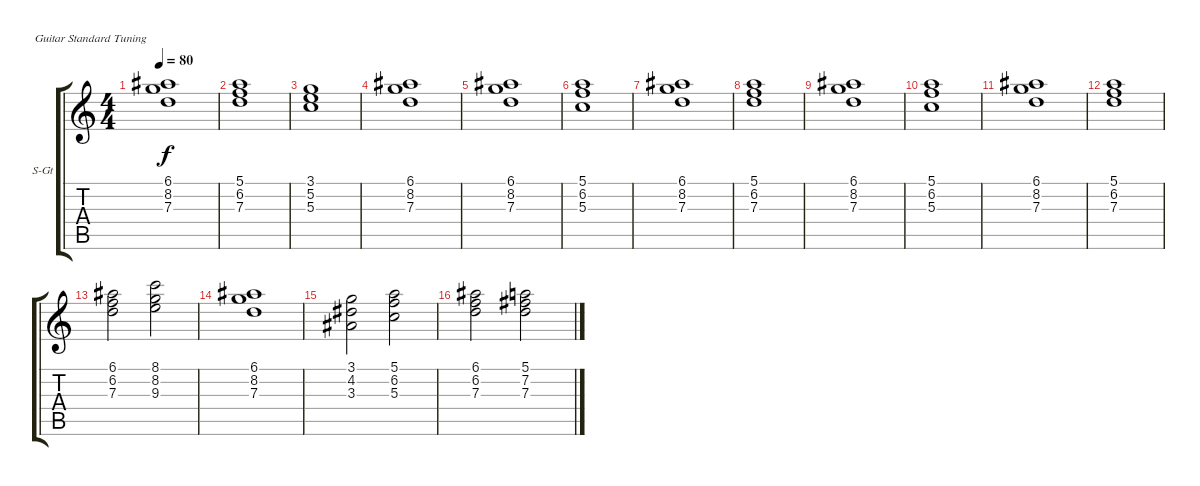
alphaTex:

\bracketExtendMode groupsimilarinstruments
\firstSystemTrackNameOrientation horizontal
\otherSystemsTrackNameOrientation horizontal
\track ("Lord" "S-Gt") {mute instrument drawbarorgan}
\staff {score tabs}
\tuning (E4 B3 G3 D3 A2 E2)
\displaytranspose 12
\ts (4 4)
\tempo 80
\clef g2
\ks c
(6.1 8.2 7.3).1{dy f instrument drawbarorgan} |
(5.1 6.2 7.3).1 |
(3.1 5.2 5.3).1 |
(6.1 8.2 7.3).1 |
(6.1 8.2 7.3).1 |
(5.1 6.2 5.3).1 |
(6.1 8.2 7.3).1 |
(5.1 6.2 7.3).1 |
(6.1 8.2 7.3).1 |
(5.1 6.2 5.3).1 |
(6.1 8.2 7.3).1 |
(5.1 6.2 7.3).1 |
(6.1 6.2 7.3).2 (8.1 8.2 9.3).2 |
(6.1 8.2 7.3).1 |
(3.1 4.2 3.3).2 (5.1 6.2 5.3).2 |
(6.1 6.2 7.3).2 (5.1 7.2 7.3).2
